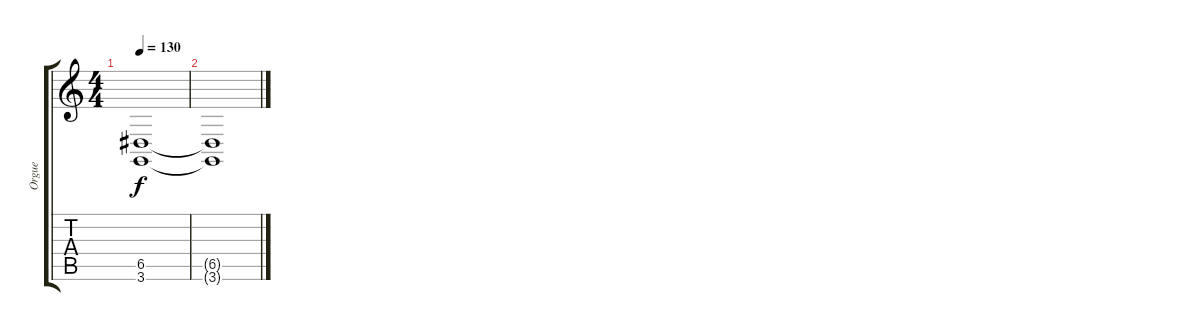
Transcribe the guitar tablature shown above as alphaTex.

\track ("Orgue" "Orgue") {instrument churchorgan}
\staff {score tabs}
\tuning (E4 B3 G3 D3 A2 E2) {hide}
\ts (4 4)
\tempo 130
\clef g2
\ks c
(6.5 3.6).1{dy f} |
(6.5{t} 3.6{t}).1
